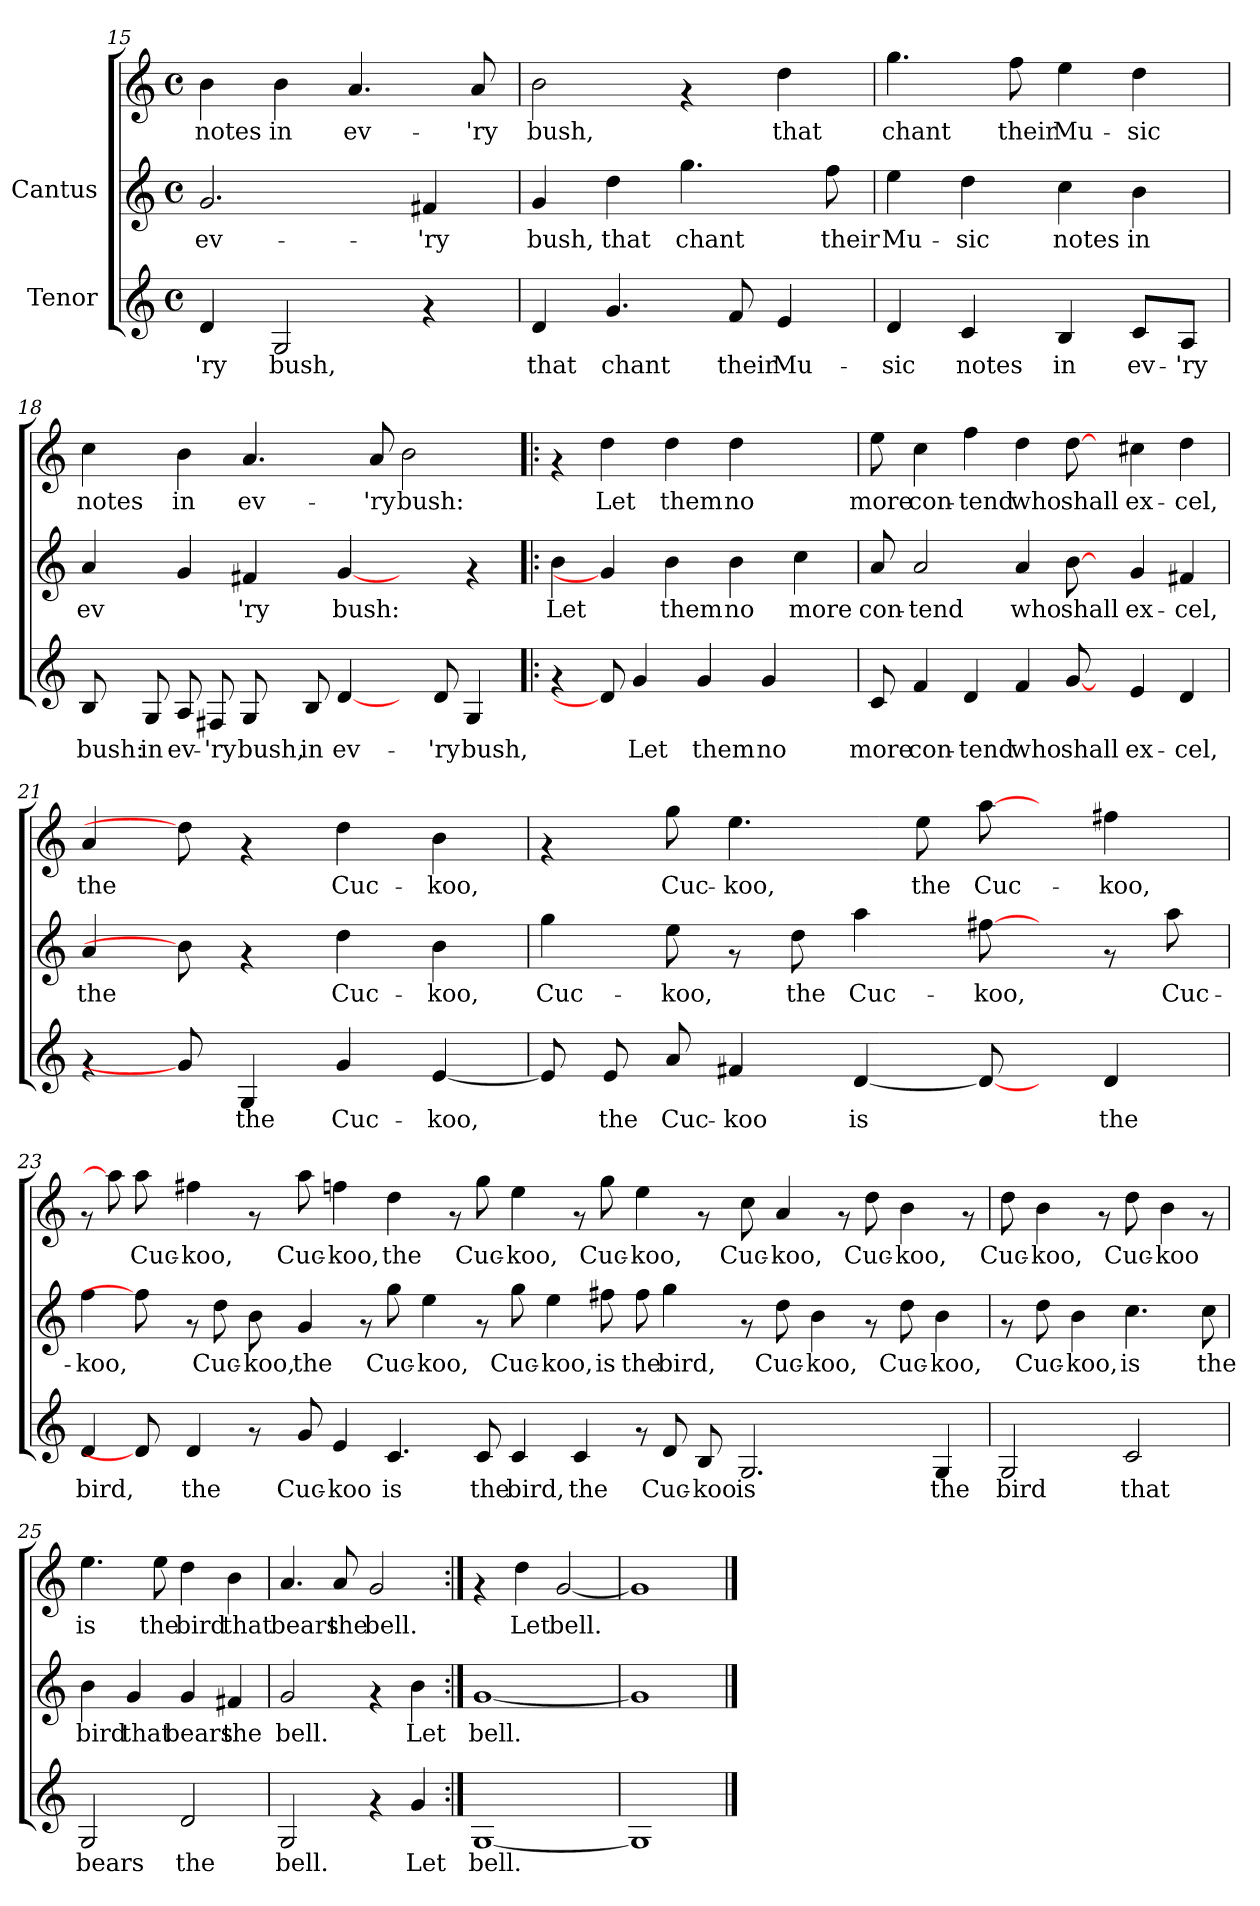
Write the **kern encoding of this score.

**kern	**text	**kern	**text	**kern	**text
*part2	*part2	*part1	*part1	*part1	*part1
*staff3	*staff3	*staff2	*staff2	*staff1	*staff1
*I"Tenor	*	*I"Cantus	*	*	*
*clefG2	*	*clefG2	*	*clefG2	*
*M4/4	*	*M4/4	*	*M4/4	*
*met(c)	*	*met(c)	*	*met(c)	*
=15	=15	=15	=15	=15	=15
!	!LO:LY:b:cj	!	!LO:LY:b:cj	!	!LO:LY:b:cj
4d/	-'ry	2.g/	ev-	4b\	notes
!	!LO:LY:b:cj	!	!	!	!LO:LY:b:cj
2G/	bush,	.	.	4b\	in
!	!	!	!	!	!LO:LY:b:cj
.	.	.	.	4.a/	ev-
!	!	!	!LO:LY:b:cj	!	!
4rf	.	4f#X/	-'ry	.	.
!	!	!	!	!	!LO:LY:b:cj
.	.	.	.	8a/	-'ry
=16	=16	=16	=16	=16	=16
!	!LO:LY:b:cj	!	!LO:LY:b:cj	!	!LO:LY:b:cj
4d/	that	4g/	bush,	2b\	bush,
!	!LO:LY:b:cj	!	!LO:LY:b:cj	!	!
4.g/	chant	4dd\	that	.	.
!	!	!	!LO:LY:b:cj	!	!
.	.	4.gg\	chant	4rf	.
!	!LO:LY:b:cj	!	!	!	!
8f/	their	.	.	.	.
!	!LO:LY:b:cj	!	!	!	!LO:LY:b:cj
4e/	Mu-	.	.	4dd\	that
!	!	!	!LO:LY:b:cj	!	!
.	.	8ff\	their	.	.
!!LO:LB:g=z
=17	=17	=17	=17	=17	=17
!	!LO:LY:b:cj	!	!LO:LY:b:cj	!	!LO:LY:b:cj
4d/	-sic	4ee\	Mu-	4.gg\	chant
!	!LO:LY:b:cj	!	!LO:LY:b:cj	!	!
4c/	notes	4dd\	-sic	.	.
!	!	!	!	!	!LO:LY:b:cj
.	.	.	.	8ff\	their
!	!LO:LY:b:cj	!	!LO:LY:b:cj	!	!LO:LY:b:cj
4B/	in	4cc\	notes	4ee\	Mu-
!	!LO:LY:b:cj	!	!LO:LY:b:cj	!	!LO:LY:b:cj
8c/L	ev-	4b\	in	4dd\	-sic
!	!LO:LY:b:cj	!	!	!	!
8A/J	-'ry	.	.	.	.
=18	=18	=18	=18	=18	=18
!	!LO:LY:b:cj	!	!LO:LY:b:cj	!	!LO:LY:b:cj
8B/	bush:	4a/	ev-	4cc\	notes
!	!LO:LY:b:cj	!	!	!	!
8G/	in	.	.	.	.
!	!LO:LY:b:cj	!	!LO:LY:b:cj	!	!LO:LY:b:cj
8A/	ev-	4g/	--	4b\	in
!	!LO:LY:b:cj	!	!	!	!
8F#X/	-'ry	.	.	.	.
!	!LO:LY:b:cj	!	!LO:LY:b:cj	!	!LO:LY:b:cj
8G/	bush,	4f#X/	-'ry	4.a/	ev-
!	!LO:LY:b:cj	!	!	!	!
8B/	in	.	.	.	.
!	!LO:LY:b:cj	!	!LO:LY:b:cj	!	!
[4d/	ev-	[4g/	bush:	.	.
!	!	!	!	!	!LO:LY:b:cj
.	.	.	.	8a/	-'ry
!	!	!	!	!	!LO:LY:b:cj
8ryy	.	4ryy	.	2b\	bush:
!	!LO:LY:b:cj	!	!	!	!
8d/	-'ry	.	.	.	.
!	!LO:LY:b:cj	!	!	!	!
4G/	bush,	4rf	.	.	.
!!LO:LB:g=z
=19!|:	=19!|:	=19!|:	=19!|:	=19!|:	=19!|:
!	!	!	!LO:LY:b:cj	!	!
4rf	.	4b\	Let	4rf	.
!	!	!	!	!	!LO:LY:b:cj
8d/]	.	4g/]	.	4dd\	Let
!	!LO:LY:b:cj	!	!	!	!
4g/	Let	.	.	.	.
!	!	!	!LO:LY:b:cj	!	!LO:LY:b:cj
.	.	4b\	them	4dd\	them
!	!LO:LY:b:cj	!	!	!	!
4g/	them	.	.	.	.
!	!	!	!LO:LY:b:cj	!	!LO:LY:b:cj
.	.	4b\	no	4dd\	no
!	!LO:LY:b:cj	!	!	!	!
4g/	no	.	.	.	.
!	!	!	!LO:LY:b:cj	!	!
.	.	4cc\	more	4ryy	.
8ryy	.	.	.	.	.
=20	=20	=20	=20	=20	=20
!	!LO:LY:b:cj	!	!LO:LY:b:cj	!	!LO:LY:b:cj
8c/	more	8a/	con-	8ee\	more
!	!LO:LY:b:cj	!	!LO:LY:b:cj	!	!LO:LY:b:cj
4f/	con-	2a/	-tend	4cc\	con-
!	!LO:LY:b:cj	!	!	!	!LO:LY:b:cj
4d/	-tend	.	.	4ff\	-tend
!	!LO:LY:b:cj	!	!LO:LY:b:cj	!	!LO:LY:b:cj
4f/	who	4a/	who	4dd\	who
!	!LO:LY:b:cj	!	!LO:LY:b:cj	!	!LO:LY:b:cj
[8g/	shall	[8b\	shall	[8dd\	shall
8ryy	.	8ryy	.	8ryy	.
!	!LO:LY:b:cj	!	!LO:LY:b:cj	!	!LO:LY:b:cj
4e/	ex-	4g/	ex-	4cc#X\	ex-
!	!LO:LY:b:cj	!	!LO:LY:b:cj	!	!LO:LY:b:cj
4d/	-cel,	4f#X/	-cel,	4dd\	-cel,
!!LO:LB:g=z
=21	=21	=21	=21	=21	=21
!	!	!	!LO:LY:b:cj	!	!LO:LY:b:cj
4rf	.	4a/	the	4a/	the
8g/]	.	8b\]	.	8dd\]	.
!	!LO:LY:b:cj	!	!	!	!
4G/	the	4rf	.	4rf	.
!	!LO:LY:b:cj	!	!LO:LY:b:cj	!	!LO:LY:b:cj
4g/	Cuc-	4dd\	Cuc-	4dd\	Cuc-
!	!LO:LY:b:cj	!	!LO:LY:b:cj	!	!LO:LY:b:cj
[<4e/	-koo,	4b\	-koo,	4b\	-koo,
=22	=22	=22	=22	=22	=22
!	!LO:LY:b:cj	!	!LO:LY:b:cj	!	!
8e/]	.	4gg\	Cuc-	4rf	.
!	!LO:LY:b:cj	!	!	!	!
8e/	the	.	.	.	.
!	!LO:LY:b:cj	!	!LO:LY:b:cj	!	!LO:LY:b:cj
8a/	Cuc-	8ee\	-koo,	8gg\	Cuc-
!	!LO:LY:b:cj	!	!	!	!LO:LY:b:cj
4f#X/	-koo	8rf	.	4.ee\	-koo,
!	!	!	!LO:LY:b:cj	!	!
.	.	8dd\	the	.	.
!	!LO:LY:b:cj	!	!LO:LY:b:cj	!	!
[<4d/	is	4aa\	Cuc-	.	.
!	!	!	!	!	!LO:LY:b:cj
.	.	.	.	8ee\	the
!	!LO:LY:b:cj	!	!LO:LY:b:cj	!	!LO:LY:b:cj
8d/_	.	[8ff#X\	-koo,	[8aa\	Cuc-
8ryy	.	8ryy	.	8ryy	.
!	!LO:LY:b:cj	!	!	!	!LO:LY:b:cj
4d/	the	8rf	.	4ff#X\	-koo,
!	!	!	!LO:LY:b:cj	!	!
.	.	8aa\	Cuc-	.	.
!!LO:LB:g=z
=23	=23	=23	=23	=23	=23
!	!LO:LY:b:cj	!	!LO:LY:b:cj	!	!
4d/	bird,	4ff\	koo,	8rf	.
.	.	.	.	8aa\]	.
!	!	!	!	!	!LO:LY:b:cj
8d/]	.	8ff#\]	.	8aa\	-Cuc-
!	!LO:LY:b:cj	!	!	!	!LO:LY:b:cj
4d/	the	8rf	.	4ff#X\	-koo,
!	!	!	!LO:LY:b:cj	!	!
.	.	8dd\	Cuc-	.	.
!	!	!	!LO:LY:b:cj	!	!
8rf	.	8b\	-koo,	8rf	.
!	!LO:LY:a:cj	!	!LO:LY:a:cj	!	!LO:LY:a:cj
8g/	Cuc-	4g/	the	8aa\	Cuc-
!	!LO:LY:a:cj	!	!	!	!LO:LY:a:cj
4e/	-koo	.	.	4ff\	-koo,
.	.	8rf	.	.	.
!	!LO:LY:a:cj	!	!LO:LY:a:cj	!	!LO:LY:a:cj
4.c/	is	8gg\	Cuc-	4dd\	the
!	!	!	!LO:LY:a:cj	!	!
.	.	4ee\	-koo,	.	.
.	.	.	.	8rf	.
!	!LO:LY:a:cj	!	!	!	!LO:LY:a:cj
8c/	the	8rf	.	8gg\	Cuc-
!	!LO:LY:a:cj	!	!LO:LY:a:cj	!	!LO:LY:a:cj
4c/	bird,	8gg\	Cuc-	4ee\	-koo,
!	!	!	!LO:LY:a:cj	!	!
.	.	4ee\	-koo,	.	.
!	!LO:LY:a:cj	!	!	!	!
4c/	the	.	.	8rf	.
!	!	!	!LO:LY:a:cj	!	!LO:LY:a:cj
.	.	8ff#X\	is	8gg\	Cuc-
!	!	!	!LO:LY:a:cj	!	!LO:LY:a:cj
8rf	.	8ff#\	the	4ee\	-koo,
!	!LO:LY:a:cj	!	!LO:LY:a:cj	!	!
8d/	Cuc-	4gg\	bird,	.	.
!	!LO:LY:a:cj	!	!	!	!
8B/	-koo	.	.	8rf	.
!	!LO:LY:a:cj	!	!	!	!LO:LY:a:cj
2.G/	is	8rf	.	8cc\	Cuc-
!	!	!	!LO:LY:a:cj	!	!LO:LY:a:cj
.	.	8dd\	Cuc-	4a/	-koo,
!	!	!	!LO:LY:a:cj	!	!
.	.	4b\	-koo,	.	.
.	.	.	.	8rf	.
!	!	!	!	!	!LO:LY:a:cj
.	.	8rf	.	8dd\	Cuc-
!	!	!	!LO:LY:a:cj	!	!LO:LY:a:cj
.	.	8dd\	Cuc-	4b\	-koo,
!	!LO:LY:a:cj	!	!LO:LY:a:cj	!	!
4G/	the	4b\	-koo,	.	.
.	.	.	.	8rf	.
!!LO:LB:g=z
=24	=24	=24	=24	=24	=24
!	!LO:LY:b:cj	!	!	!	!LO:LY:b:cj
2G/	bird	8rf	.	8dd\	Cuc-
!	!	!	!LO:LY:b:cj	!	!LO:LY:b:cj
.	.	8dd\	Cuc-	4b\	-koo,
!	!	!	!LO:LY:b:cj	!	!
.	.	4b\	-koo,	.	.
.	.	.	.	8rf	.
!	!LO:LY:b:cj	!	!LO:LY:b:cj	!	!LO:LY:b:cj
2c/	that	4.cc\	is	8dd\	Cuc-
!	!	!	!	!	!LO:LY:b:cj
.	.	.	.	4b\	-koo
!	!	!	!LO:LY:b:cj	!	!
.	.	8cc\	the	8rf	.
=25	=25	=25	=25	=25	=25
!	!LO:LY:b:cj	!	!LO:LY:b:cj	!	!LO:LY:b:cj
2G/	bears	4b\	bird	4.ee\	is
!	!	!	!LO:LY:b:cj	!	!
.	.	4g/	that	.	.
!	!	!	!	!	!LO:LY:b:cj
.	.	.	.	8ee\	the
!	!LO:LY:b:cj	!	!LO:LY:b:cj	!	!LO:LY:b:cj
2d/	the	4g/	bears	4dd\	bird
!	!	!	!LO:LY:b:cj	!	!LO:LY:b:cj
.	.	4f#X/	the	4b\	that
=26	=26	=26	=26	=26	=26
!	!LO:LY:b:cj	!	!LO:LY:b:cj	!	!LO:LY:b:cj
2G/	bell.	2g/	bell.	4.a/	bears
!	!	!	!	!	!LO:LY:b:cj
.	.	.	.	8a/	the
!	!	!	!	!	!LO:LY:b:cj
4rf	.	4rf	.	2g/	bell.
!	!LO:LY:b:cj	!	!LO:LY:b:cj	!	!
4g/	Let	4b\	Let	.	.
=27:|!	=27:|!	=27:|!	=27:|!	=27:|!	=27:|!
!	!LO:LY:b:cj	!	!LO:LY:b:cj	!	!
[<1G	bell.	[<1g	bell.	4rf	.
!	!	!	!	!	!LO:LY:b:cj
.	.	.	.	4dd\	Let
!	!	!	!	!	!LO:LY:b:cj
.	.	.	.	[<2g/	bell.
=28	=28	=28	=28	=28	=28
1G]	.	1g]	.	1g]	.
==	==	==	==	==	==
*-	*-	*-	*-	*-	*-
